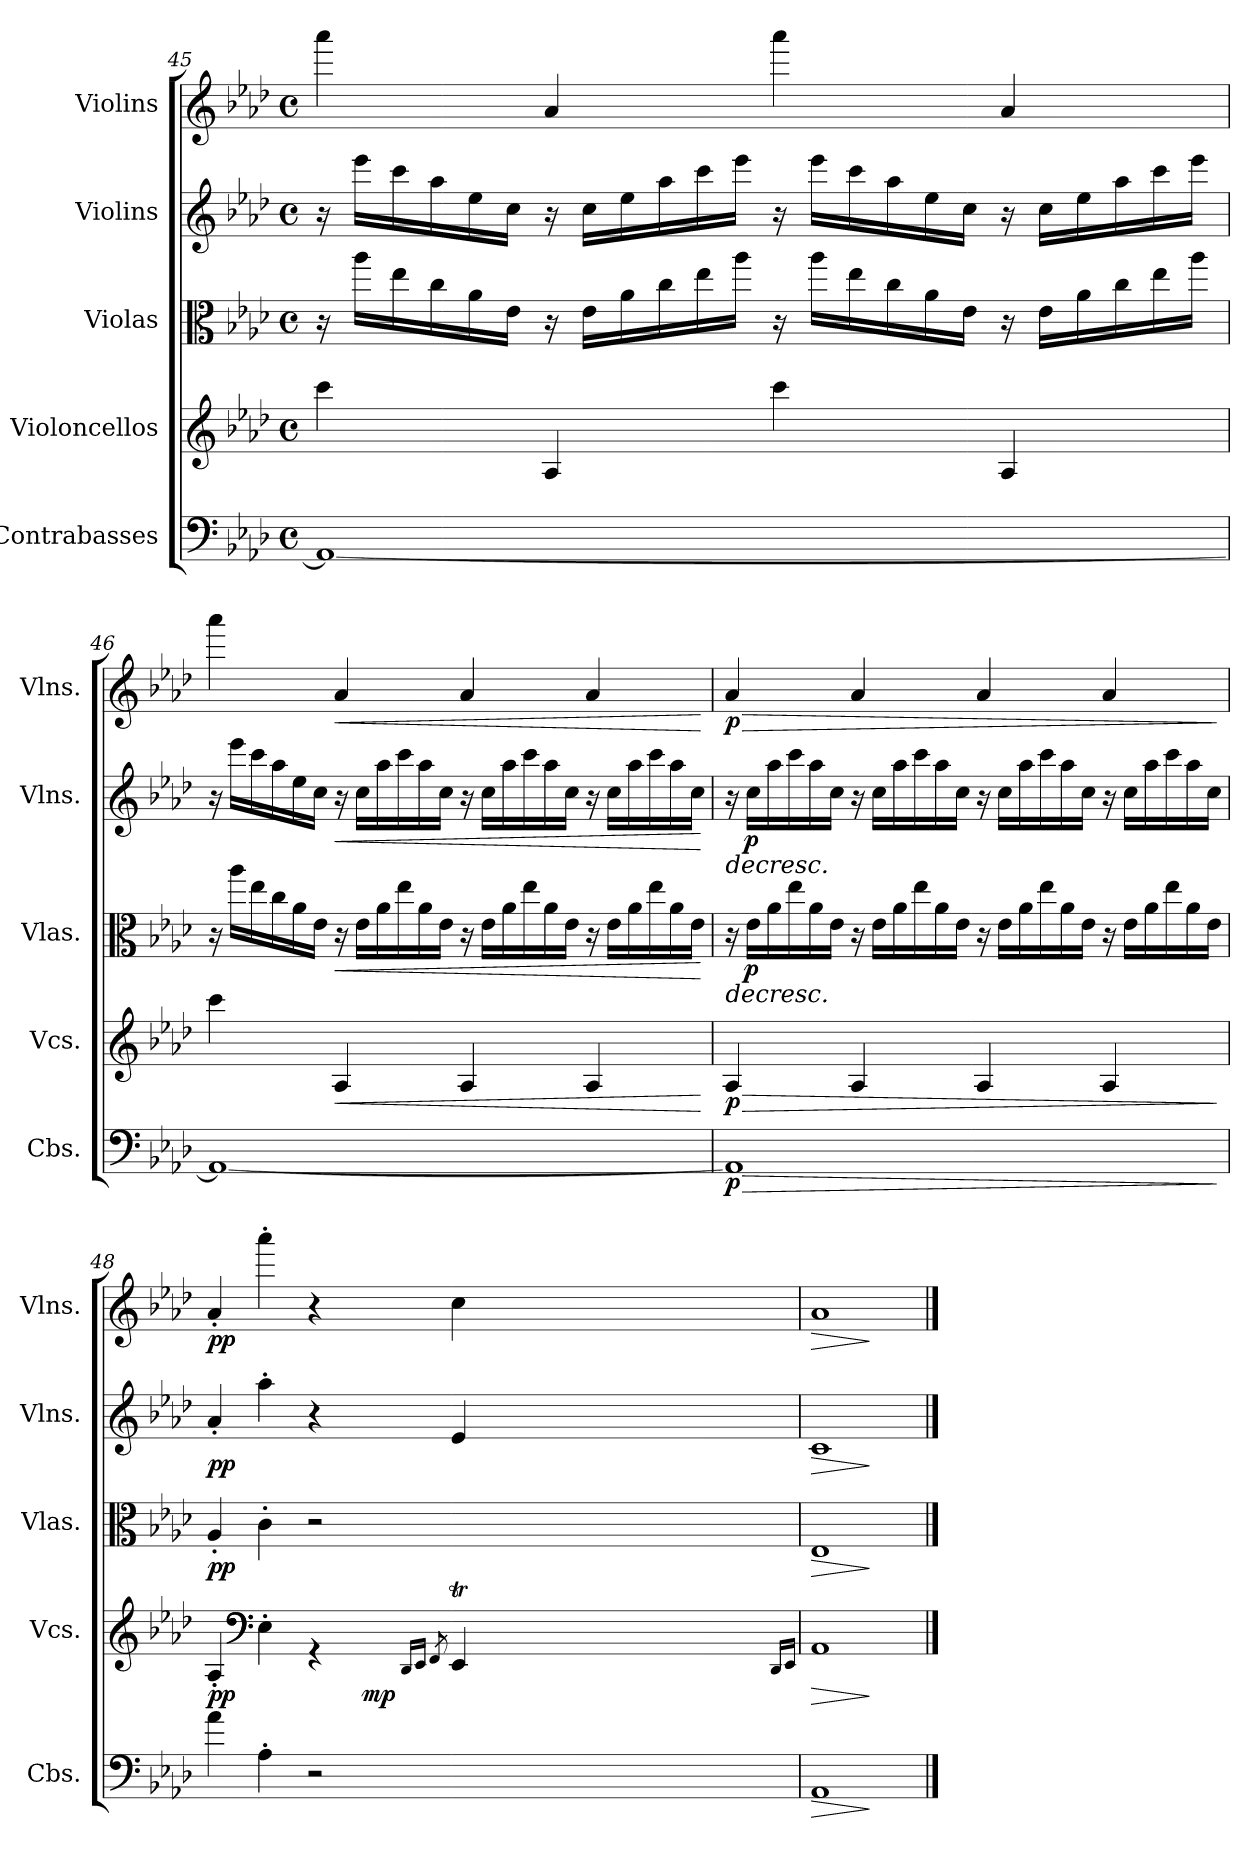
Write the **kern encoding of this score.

**kern	**dynam	**kern	**dynam	**kern	**dynam	**kern	**dynam	**kern	**dynam
*part5	*part5	*part4	*part4	*part3	*part3	*part2	*part2	*part1	*part1
*staff5	*staff5	*staff4	*staff4	*staff3	*staff3	*staff2	*staff2	*staff1	*staff1
*I"Contrabasses	*	*I"Violoncellos	*	*I"Violas	*	*I"Violins	*	*I"Violins	*
*I'Cbs.	*	*I'Vcs.	*	*I'Vlas.	*	*I'Vlns.	*	*I'Vlns.	*
*clefF4	*	*clefG2	*	*clefC3	*	*clefG2	*	*clefG2	*
*ITrd7c12	*	*	*	*	*	*	*	*	*
*k[b-e-a-d-]	*	*k[b-e-a-d-]	*	*k[b-e-a-d-]	*	*k[b-e-a-d-]	*	*k[b-e-a-d-]	*
*M4/4	*	*M4/4	*	*M4/4	*	*M4/4	*	*M4/4	*
*met(c)	*	*met(c)	*	*met(c)	*	*met(c)	*	*met(c)	*
*	*	*	*	*Xtuplet	*	*Xtuplet	*	*	*
=45	=45	=45	=45	=45	=45	=45	=45	=45	=45
1AAA-_	.	4ccc\	.	24r	.	24r	.	4aaa-\	.
.	.	.	.	24aa-\LL	.	24eee-\LL	.	.	.
.	.	.	.	24ee-\	.	24ccc\	.	.	.
.	.	.	.	24cc\	.	24aa-\	.	.	.
.	.	.	.	24a-\	.	24ee-\	.	.	.
.	.	.	.	24e-\JJ	.	24cc\JJ	.	.	.
.	.	4A-/	.	24r	.	24r	.	4a-/	.
.	.	.	.	24e-\LL	.	24cc\LL	.	.	.
.	.	.	.	24a-\	.	24ee-\	.	.	.
.	.	.	.	24cc\	.	24aa-\	.	.	.
.	.	.	.	24ee-\	.	24ccc\	.	.	.
.	.	.	.	24aa-\JJ	.	24eee-\JJ	.	.	.
.	.	4ccc\	.	24r	.	24r	.	4aaa-\	.
.	.	.	.	24aa-\LL	.	24eee-\LL	.	.	.
.	.	.	.	24ee-\	.	24ccc\	.	.	.
.	.	.	.	24cc\	.	24aa-\	.	.	.
.	.	.	.	24a-\	.	24ee-\	.	.	.
.	.	.	.	24e-\JJ	.	24cc\JJ	.	.	.
.	.	4A-/	.	24r	.	24r	.	4a-/	.
.	.	.	.	24e-\LL	.	24cc\LL	.	.	.
.	.	.	.	24a-\	.	24ee-\	.	.	.
.	.	.	.	24cc\	.	24aa-\	.	.	.
.	.	.	.	24ee-\	.	24ccc\	.	.	.
.	.	.	.	24aa-\JJ	.	24eee-\JJ	.	.	.
!!LO:LB:g=z
=46	=46	=46	=46	=46	=46	=46	=46	=46	=46
1AAA-_	.	4ccc\	.	24r	.	24r	.	4aaa-\	.
.	.	.	.	24aa-\LL	.	24eee-\LL	.	.	.
.	.	.	.	24ee-\	.	24ccc\	.	.	.
.	.	.	.	24cc\	.	24aa-\	.	.	.
.	.	.	.	24a-\	.	24ee-\	.	.	.
.	.	.	.	24e-\JJ	.	24cc\JJ	.	.	.
!	!	!	!LO:HP:b	!	!LO:HP:b	!	!LO:HP:b	!	!LO:HP:b
.	.	4A-/	<	24r	<	24r	<	4a-/	<
.	.	.	.	24e-\LL	.	24cc\LL	.	.	.
.	.	.	.	24a-\	.	24aa-\	.	.	.
.	.	.	.	24ee-\	.	24ccc\	.	.	.
.	.	.	.	24a-\	.	24aa-\	.	.	.
.	.	.	.	24e-\JJ	.	24cc\JJ	.	.	.
.	.	4A-/	.	24r	.	24r	.	4a-/	.
.	.	.	.	24e-\LL	.	24cc\LL	.	.	.
.	.	.	.	24a-\	.	24aa-\	.	.	.
.	.	.	.	24ee-\	.	24ccc\	.	.	.
.	.	.	.	24a-\	.	24aa-\	.	.	.
.	.	.	.	24e-\JJ	.	24cc\JJ	.	.	.
.	.	4A-/	.	24r	.	24r	.	4a-/	.
.	.	.	.	24e-\LL	.	24cc\LL	.	.	.
.	.	.	.	24a-\	.	24aa-\	.	.	.
.	.	.	.	24ee-\	.	24ccc\	.	.	.
.	.	.	.	24a-\	.	24aa-\	.	.	.
.	.	.	.	24e-\JJ	.	24cc\JJ	.	.	.
.	.	.	[	.	[	.	[	.	[
=47	=47	=47	=47	=47	=47	=47	=47	=47	=47
!	!LO:HP:b	!	!LO:HP:b	!	!LO:HP:b	!	!LO:HP:b	!	!LO:HP:b
!	!LO:DY:n=1:b	!	!LO:DY:n=1:b	!	!	!	!	!	!LO:DY:n=1:b
1AAA-]	> p	4A-/	> p	24r	>	24r	>	4a-/	> p
!	!	!	!	!	!LO:DY:b	!	!LO:DY:b	!	!
.	.	.	.	24e-\LL	p	24cc\LL	p	.	.
.	.	.	.	24a-\	.	24aa-\	.	.	.
.	.	.	.	24ee-\	.	24ccc\	.	.	.
.	.	.	.	24a-\	.	24aa-\	.	.	.
.	.	.	.	24e-\JJ	.	24cc\JJ	.	.	.
.	.	4A-/	.	24r	.	24r	.	4a-/	.
.	.	.	.	24e-\LL	.	24cc\LL	.	.	.
.	.	.	.	24a-\	.	24aa-\	.	.	.
.	.	.	.	24ee-\	.	24ccc\	.	.	.
.	.	.	.	24a-\	.	24aa-\	.	.	.
.	.	.	.	24e-\JJ	.	24cc\JJ	.	.	.
.	.	4A-/	.	24r	.	24r	.	4a-/	.
.	.	.	.	24e-\LL	.	24cc\LL	.	.	.
.	.	.	.	24a-\	.	24aa-\	.	.	.
.	.	.	.	24ee-\	.	24ccc\	.	.	.
.	.	.	.	24a-\	.	24aa-\	.	.	.
.	.	.	.	24e-\JJ	.	24cc\JJ	.	.	.
.	.	4A-/	.	24r	.	24r	.	4a-/	.
.	.	.	.	24e-\LL	.	24cc\LL	.	.	.
.	.	.	.	24a-\	.	24aa-\	.	.	.
.	.	.	.	24ee-\	.	24ccc\	.	.	.
.	.	.	.	24a-\	.	24aa-\	.	.	.
.	.	.	.	24e-\JJ	.	24cc\JJ	.	.	.
.	]	.	]	.	]	.	]	.	]
!!LO:PB:g=z
=48	=48	=48	=48	=48	=48	=48	=48	=48	=48
*	*	*^	*	*	*	*	*	*	*
!	!	!	!	!LO:DY:b	!	!LO:DY:b	!	!LO:DY:b	!	!LO:DY:b
4A-\	.	4A-'/	4ryy	pp	4A-'/	pp	4a-'/	pp	4a-'/	pp
*	*	*clefF4	*	*	*	*	*	*	*	*
4AA-'\	.	4E-'\	4ryy	.	4c'\	.	4aa-'\	.	4aaa-'\	.
*	*	*	*	*	*	*	*	*	*MM30	*
2r	.	4rGG	8ryy	.	2r	.	4r	.	4r	.
.	.	.	16ryy	.	.	.	.	.	.	.
!	!	!	!	!LO:DY:b	!	!	!	!	!	!
.	.	.	32DDn/LLLyy	mp	.	.	.	.	.	.
.	.	.	32EE-/yy	.	.	.	.	.	.	.
.	.	16qDD/LL	.	.	.	.	.	.	.	.
.	.	16qEE-/JJ	.	.	.	.	.	.	.	.
.	.	8qFF/	.	.	.	.	.	.	.	.
.	.	4EE-T/	64FF/Lyy	.	.	.	4e-/	.	4cc\	.
.	.	.	64EE-/yy	.	.	.	.	.	.	.
.	.	.	64FF/yy	.	.	.	.	.	.	.
.	.	.	64EE-/yy	.	.	.	.	.	.	.
.	.	.	64FF/yy	.	.	.	.	.	.	.
.	.	.	64EE-/yy	.	.	.	.	.	.	.
.	.	.	64FF/yy	.	.	.	.	.	.	.
.	.	.	64EE-/yy	.	.	.	.	.	.	.
.	.	.	64FF/yy	.	.	.	.	.	.	.
.	.	.	64EE-/yy	.	.	.	.	.	.	.
.	.	.	64FF/yy	.	.	.	.	.	.	.
.	.	.	64EE-/yy	.	.	.	.	.	.	.
.	.	.	64FF/yy	.	.	.	.	.	.	.
.	.	.	64EE-/yy	.	.	.	.	.	.	.
.	.	.	64DD/yy	.	.	.	.	.	.	.
.	.	.	64EE-/JJJJyy	.	.	.	.	.	.	.
*	*	*v	*v	*	*	*	*	*	*	*
.	.	16qDD/LL	.	.	.	.	.	.	.
.	.	16qEE-/JJ	.	.	.	.	.	.	.
=49	=49	=49	=49	=49	=49	=49	=49	=49	=49
*	*	*	*	*	*	*	*	*MM80	*
!	!LO:HP:b	!	!LO:HP:b	!	!LO:HP:b	!	!LO:HP:b	!	!LO:HP:b
1AAA-	>	1AA-	>	1E-	>	1c	>	1a-	>
.	]	.	]	.	]	.	]	.	]
==	==	==	==	==	==	==	==	==	==
*-	*-	*-	*-	*-	*-	*-	*-	*-	*-
